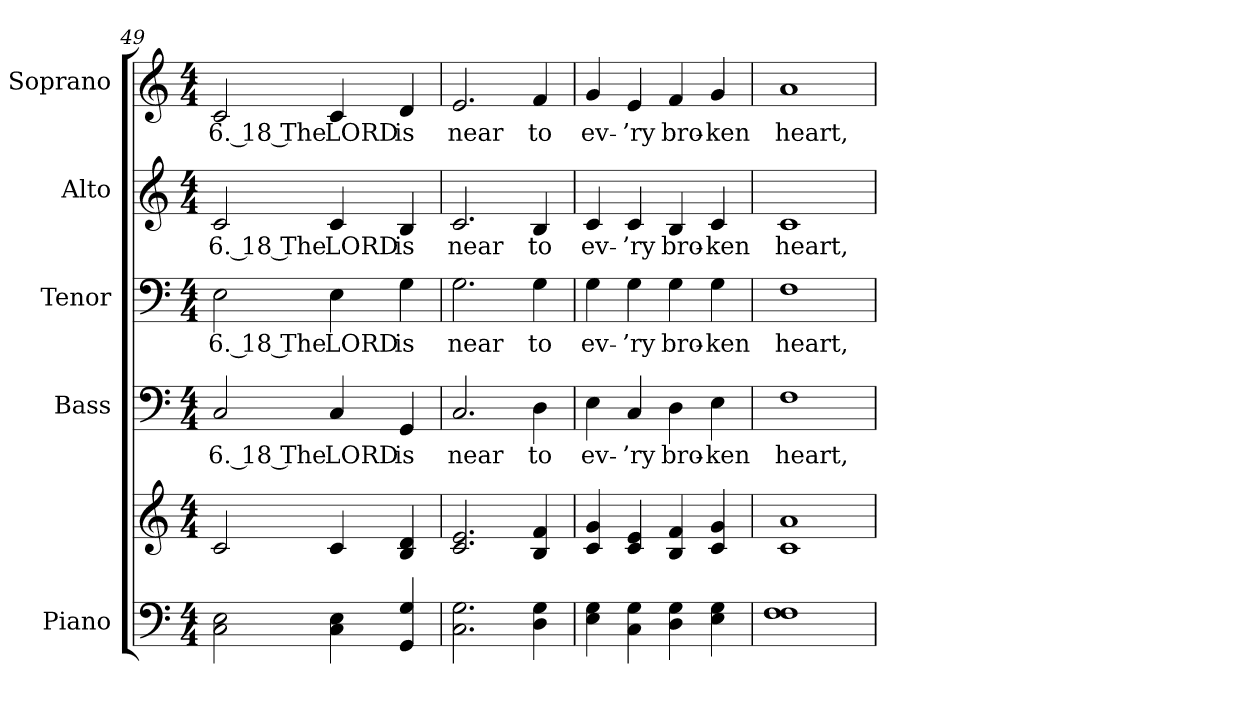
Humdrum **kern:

**kern	**kern	**kern	**text	**kern	**text	**kern	**text	**kern	**text
*part5	*part5	*part4	*part4	*part3	*part3	*part2	*part2	*part1	*part1
*staff6	*staff5	*staff4	*staff4	*staff3	*staff3	*staff2	*staff2	*staff1	*staff1
*I"Piano	*	*I"Bass	*	*I"Tenor	*	*I"Alto	*	*I"Soprano	*
*I'Pno.	*	*I'B.	*	*I'T.	*	*I'A.	*	*I'S.	*
!!LO:PB:g=z
*clefF4	*clefG2	*clefF4	*	*clefF4	*	*clefG2	*	*clefG2	*
*k[]	*k[]	*k[]	*	*k[]	*	*k[]	*	*k[]	*
*C:	*C:	*C:	*	*C:	*	*C:	*	*C:	*
*M4/4	*M4/4	*M4/4	*	*M4/4	*	*M4/4	*	*M4/4	*
=49	=49	=49	=49	=49	=49	=49	=49	=49	=49
!	!	!	!LO:LY:b:color=#000000	!	!	!	!	!	!
!	!	!	!	!	!LO:LY:b:color=#000000	!	!	!	!
!	!	!	!	!	!	!	!LO:LY:b:color=#000000	!	!
!	!	!	!	!	!	!	!	!	!LO:LY:b:color=#000000
2Ci\ 2Ei	2ci/	2Ci/	6. 18 The	2Ei\	6. 18 The	2ci/	6. 18 The	2ci/	6. 18 The
!	!	!	!LO:LY:b:color=#000000	!	!	!	!	!	!
!	!	!	!	!	!LO:LY:b:color=#000000	!	!	!	!
!	!	!	!	!	!	!	!LO:LY:b:color=#000000	!	!
!	!	!	!	!	!	!	!	!	!LO:LY:b:color=#000000
4Ci\ 4Ei	4ci/	4Ci/	LORD	4Ei\	LORD	4ci/	LORD	4ci/	LORD
!	!	!	!LO:LY:b:color=#000000	!	!	!	!	!	!
!	!	!	!	!	!LO:LY:b:color=#000000	!	!	!	!
!	!	!	!	!	!	!	!LO:LY:b:color=#000000	!	!
!	!	!	!	!	!	!	!	!	!LO:LY:b:color=#000000
4GGi/ 4Gi	4Bi/ 4di	4GGi/	is	4Gi\	is	4Bi/	is	4di/	is
=50	=50	=50	=50	=50	=50	=50	=50	=50	=50
!	!	!	!LO:LY:b:color=#000000	!	!	!	!	!	!
!	!	!	!	!	!LO:LY:b:color=#000000	!	!	!	!
!	!	!	!	!	!	!	!LO:LY:b:color=#000000	!	!
!	!	!	!	!	!	!	!	!	!LO:LY:b:color=#000000
2.Ci\ 2.Gi	2.ci/ 2.ei	2.Ci/	near	2.Gi\	near	2.ci/	near	2.ei/	near
!	!	!	!LO:LY:b:color=#000000	!	!	!	!	!	!
!	!	!	!	!	!LO:LY:b:color=#000000	!	!	!	!
!	!	!	!	!	!	!	!LO:LY:b:color=#000000	!	!
!	!	!	!	!	!	!	!	!	!LO:LY:b:color=#000000
4Di\ 4Gi	4Bi/ 4fi	4Di\	to	4Gi\	to	4Bi/	to	4fi/	to
=51	=51	=51	=51	=51	=51	=51	=51	=51	=51
!	!	!	!LO:LY:b:color=#000000	!	!	!	!	!	!
!	!	!	!	!	!LO:LY:b:color=#000000	!	!	!	!
!	!	!	!	!	!	!	!LO:LY:b:color=#000000	!	!
!	!	!	!	!	!	!	!	!	!LO:LY:b:color=#000000
4Ei\ 4Gi	4ci/ 4gi	4Ei\	ev-	4Gi\	ev-	4ci/	ev-	4gi/	ev-
!	!	!	!LO:LY:b:color=#000000	!	!	!	!	!	!
!	!	!	!	!	!LO:LY:b:color=#000000	!	!	!	!
!	!	!	!	!	!	!	!LO:LY:b:color=#000000	!	!
!	!	!	!	!	!	!	!	!	!LO:LY:b:color=#000000
4Ci\ 4Gi	4ci/ 4ei	4Ci/	-’ry	4Gi\	-’ry	4ci/	-’ry	4ei/	-’ry
!	!	!	!LO:LY:b:color=#000000	!	!	!	!	!	!
!	!	!	!	!	!LO:LY:b:color=#000000	!	!	!	!
!	!	!	!	!	!	!	!LO:LY:b:color=#000000	!	!
!	!	!	!	!	!	!	!	!	!LO:LY:b:color=#000000
4Di\ 4Gi	4Bi/ 4fi	4Di\	bro-	4Gi\	bro-	4Bi/	bro-	4fi/	bro-
!	!	!	!LO:LY:b:color=#000000	!	!	!	!	!	!
!	!	!	!	!	!LO:LY:b:color=#000000	!	!	!	!
!	!	!	!	!	!	!	!LO:LY:b:color=#000000	!	!
!	!	!	!	!	!	!	!	!	!LO:LY:b:color=#000000
4Ei\ 4Gi	4ci/ 4gi	4Ei\	-ken	4Gi\	-ken	4ci/	-ken	4gi/	-ken
=52	=52	=52	=52	=52	=52	=52	=52	=52	=52
!	!	!	!LO:LY:b:color=#000000	!	!	!	!	!	!
!	!	!	!	!	!LO:LY:b:color=#000000	!	!	!	!
!	!	!	!	!	!	!	!LO:LY:b:color=#000000	!	!
!	!	!	!	!	!	!	!	!	!LO:LY:b:color=#000000
1Fi 1Fi	1ci 1ai	1Fi	heart,	1Fi	heart,	1ci	heart,	1ai	heart,
=	=	=	=	=	=	=	=	=	=
*-	*-	*-	*-	*-	*-	*-	*-	*-	*-
